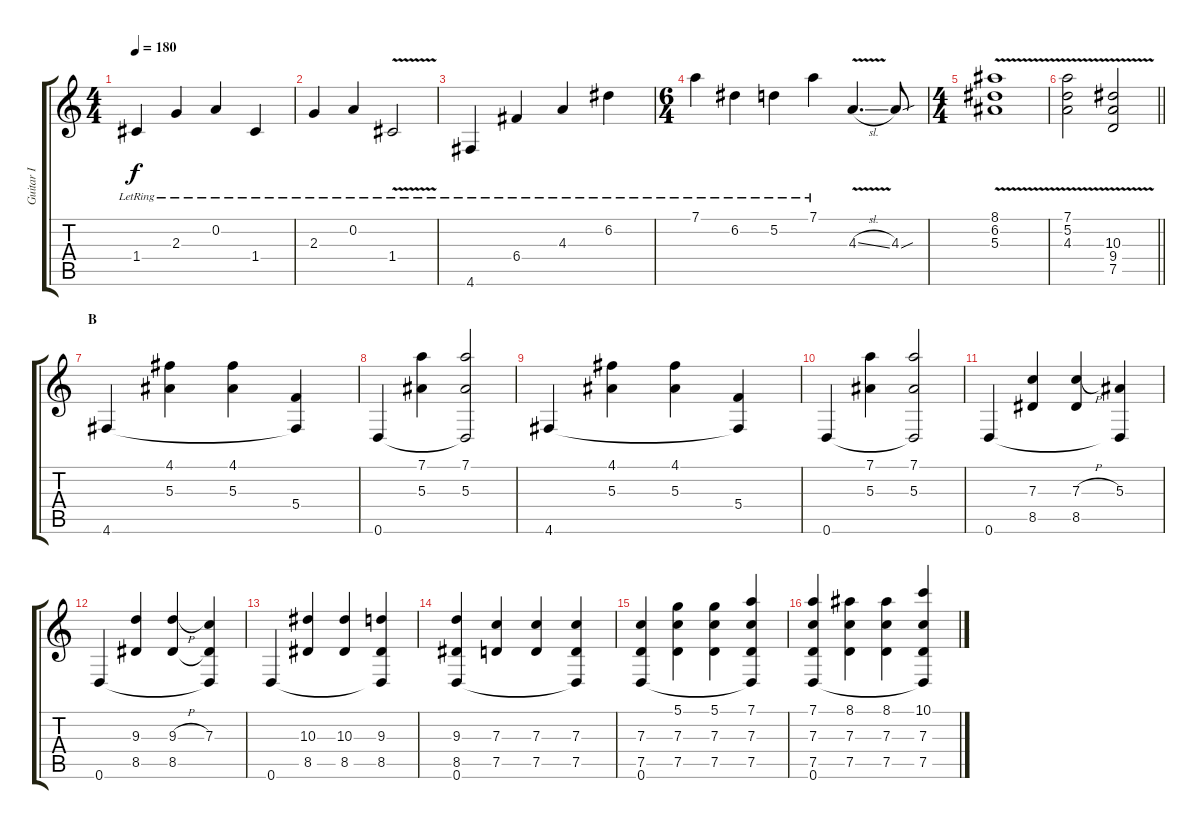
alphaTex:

\track ("Guitar I" "Guitar I") {instrument overdrivenguitar}
\staff {score tabs}
\tuning (D4 A3 F3 C3 G2 D2) {hide}
\ts (4 4)
\tempo 180
\clef g2
\ks c
1.4{lr}.4{dy f} 2.3{lr}.4 0.2{lr}.4 1.4{lr}.4 |
2.3{lr}.4 0.2{lr}.4 1.4{v lr}.2 |
4.6{lr}.4 6.4{lr}.4 4.3{lr}.4 6.2{lr}.4 |
\ts (6 4)
7.1{lr}.4 6.2{lr}.4 5.2{lr}.4 7.1{lr}.4 4.3{v sl}.4{d} 4.3{sou}.8 |
\ts (4 4)
(8.1{v} 6.2{v} 5.3{v}).1 |
\barLineRight lightlight
(7.1{v} 5.2{v} 4.3{v}).2 (10.3{v} 9.4{v} 7.5{v}).2 |
\section ("" "B")
4.6.4 (4.1 5.3).4 (4.1 5.3).4 (5.4 4.6{t}).4 |
0.6.4 (7.1 5.3).4 (7.1 5.3 0.6{t}).2 |
4.6.4 (4.1 5.3).4 (4.1 5.3).4 (5.4 4.6{t}).4 |
0.6.4 (7.1 5.3).4 (7.1 5.3 0.6{t}).2 |
0.6.4 (7.3 8.5).4 (7.3{h} 8.5).4 (5.3 0.6{t}).4 |
0.6.4 (9.3 8.5).4 (9.3{h} 8.5).4 (7.3 8.5{t} 0.6{t}).4 |
0.6.4 (10.3 8.5).4 (10.3 8.5).4 (9.3 8.5 0.6{t}).4 |
(9.3 8.5 0.6).4 (7.3 7.5).4 (7.3 7.5).4 (7.3 7.5 0.6{t}).4 |
(7.3 7.5 0.6).4 (5.1 7.3 7.5).4 (5.1 7.3 7.5).4 (7.1 7.3 7.5 0.6{t}).4 |
(7.1 7.3 7.5 0.6).4 (8.1 7.3 7.5).4 (8.1 7.3 7.5).4 (10.1 7.3 7.5 0.6{t}).4
